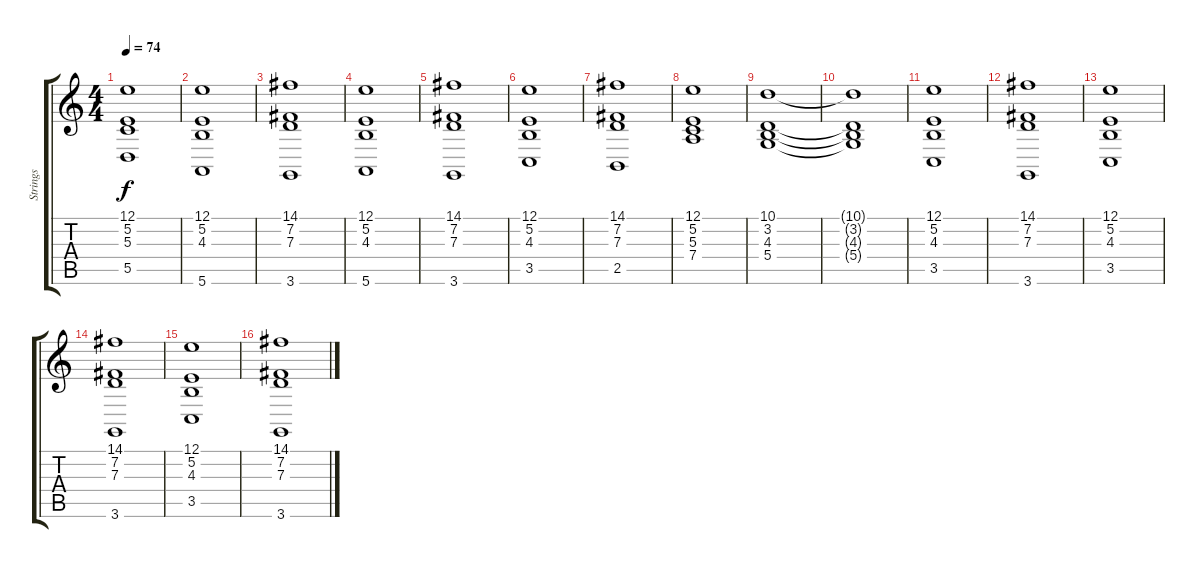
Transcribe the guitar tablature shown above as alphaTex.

\track ("Strings" "Strings") {instrument stringensemble2}
\staff {score tabs}
\tuning (E4 B3 G3 D3 A2 E2) {hide}
\ts (4 4)
\tempo 74
\clef g2
\ks c
(12.1{t} 5.2{t} 5.3{t} 5.5{t}).1{dy f} |
(12.1 5.2 4.3 5.6).1 |
(14.1 7.2 7.3 3.6).1 |
(12.1 5.2 4.3 5.6).1 |
(14.1 7.2 7.3 3.6).1 |
(12.1 5.2 4.3 3.5).1 |
(14.1 7.2 7.3 2.5).1 |
(12.1 5.2 5.3 7.4).1 |
(10.1 3.2 4.3 5.4).1 |
(10.1{t} 3.2{t} 4.3{t} 5.4{t}).1 |
(12.1 5.2 4.3 3.5).1 |
(14.1 7.2 7.3 3.6).1 |
(12.1 5.2 4.3 3.5).1 |
(14.1 7.2 7.3 3.6).1 |
(12.1 5.2 4.3 3.5).1 |
(14.1 7.2 7.3 3.6).1
